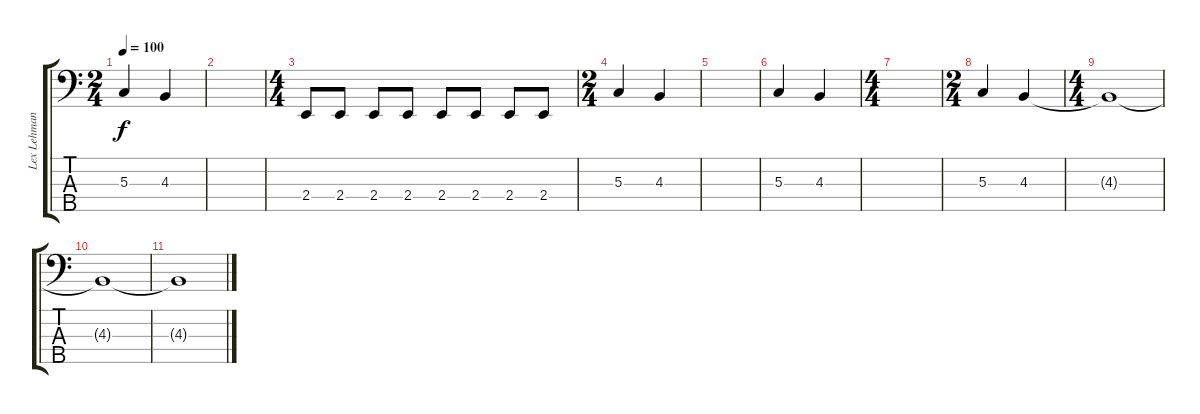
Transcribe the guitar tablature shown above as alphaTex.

\track ("Lex Lehman" "Lex Lehman") {instrument electricbasspick}
\staff {score tabs}
\tuning (F2 C2 G1 D1 A0) {hide}
\ts (2 4)
\tempo 100
\clef f4
\ks c
5.3.4{dy f} 4.3.4 |
|
\ts (4 4)
2.4.8 2.4.8 2.4.8 2.4.8 2.4.8 2.4.8 2.4.8 2.4.8 |
\ts (2 4)
5.3.4 4.3.4 |
|
5.3.4 4.3.4 |
\ts (4 4)
|
\ts (2 4)
5.3.4 4.3.4 |
\ts (4 4)
4.3{t}.1 |
4.3{t}.1 |
4.3{t}.1
